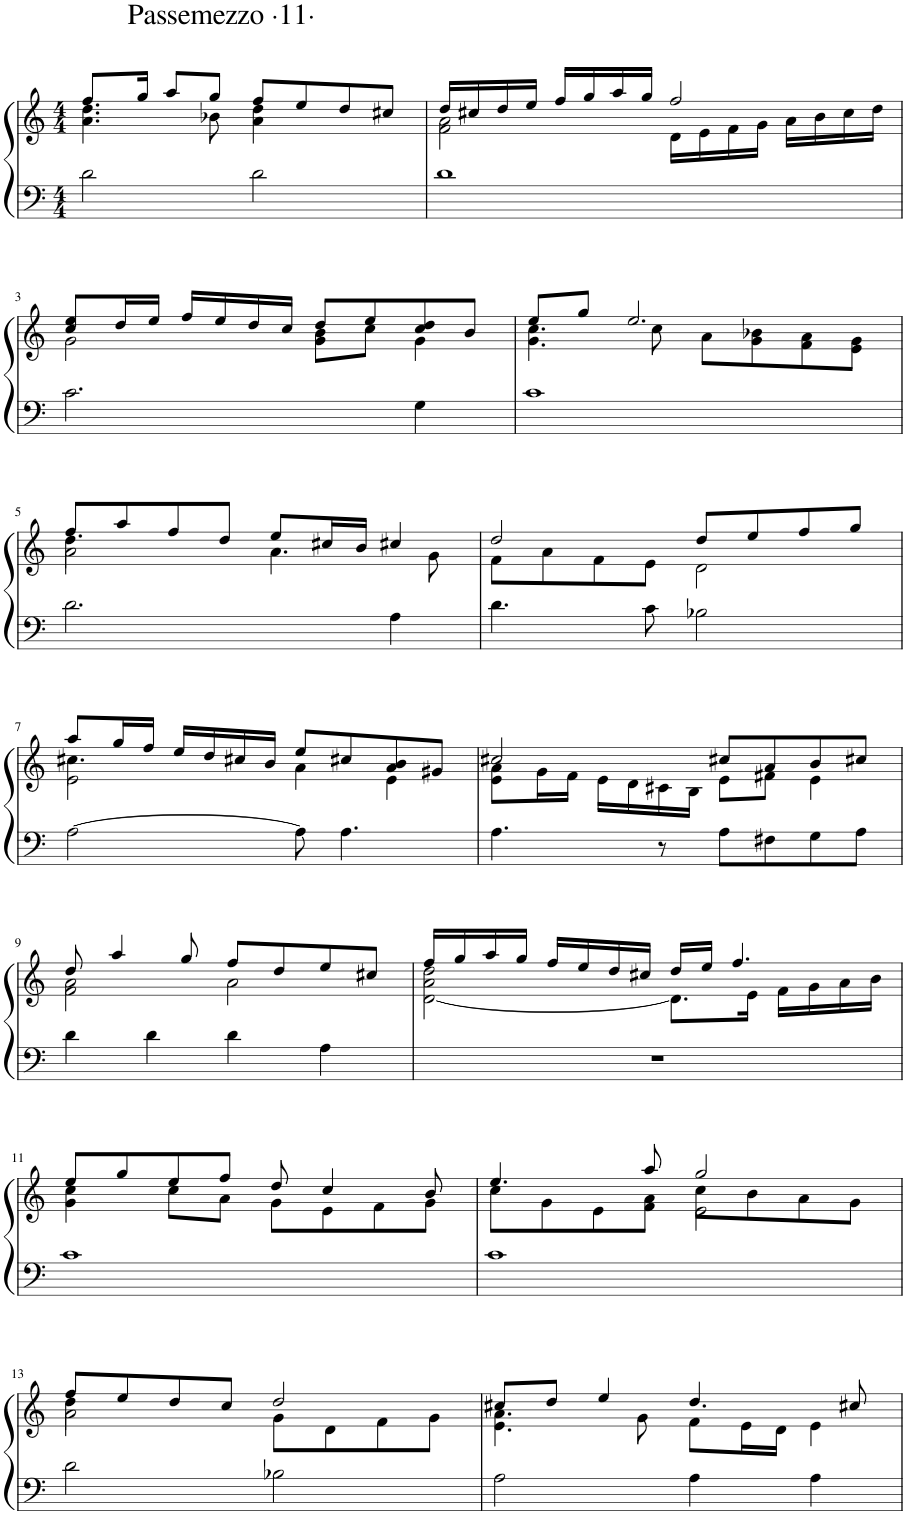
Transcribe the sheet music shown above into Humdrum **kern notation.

**kern	**kern
*part1	*part1
*staff2	*staff1
*I"Piano	*
*I'Pno.	*
*clefF4	*clefG2
*k[]	*k[]
*M4/4	*M4/4
=1	=1
*	*^
2d\	8.ff/L	4.a\ 4.dd\
.	16gg/Jk	.
.	8aa/L	.
.	8gg/J	8b-X\
2d\	8ff/L	4a\ 4dd\
.	8ee/	.
.	8dd/	4ryy
.	8cc#X/J	.
=2	=2	=2
1d	16dd/LL	2f\ 2a\
.	16cc#X/	.
.	16dd/	.
.	16ee/JJ	.
.	16ff/LL	.
.	16gg/	.
.	16aa/	.
.	16gg/JJ	.
.	2ff/	16d\LL
.	.	16e\
.	.	16f\
.	.	16g\JJ
.	.	16a\LL
.	.	16b\
.	.	16cc#\
.	.	16dd\JJ
!!LO:LB:g=z	!!
=3	=3	=3
2.c\	8cc/ 8ee/L	2g\
.	16dd/L	.
.	16ee/JJ	.
.	16ff/LL	.
.	16ee/	.
.	16dd/	.
.	16cc/JJ	.
.	8dd/L	8g\ 8b\L
.	8ee/	8cc\J
4G\	8cc/ 8dd/	4g\
.	8b/J	.
=4	=4	=4
1c	8ee/L	4.g\ 4.cc\
.	8gg/J	.
.	2.ee/	.
.	.	8cc\
.	.	8a\L
.	.	8g\ 8b-X\
.	.	8f\ 8a\
.	.	8e\ 8g\J
!!LO:LB:g=z
=5	=5	=5
*	*	*^
2.d\	8ff/L	2a\	4.dd\
.	8aa/	.	.
.	8ff/	.	.
.	8dd/J	.	2ryy
.	8ee/L	4.a\	.
.	16cc#X/L	.	.
.	16b/JJ	.	.
4A\	4cc#X/	.	.
.	.	8g\	8ryy
*	*	*v	*v
=6	=6	=6
4.d\	2dd/	8f\L
.	.	8a\
.	.	8f\
8c\	.	8e\J
2B-X\	8dd/L	2d\
.	8ee/	.
.	8ff/	.
.	8gg/J	.
!!LO:LB:g=z
=7	=7	=7
*	*	*^
[2A\	8aa/L	2e\	4.cc#X\
.	16gg/L	.	.
.	16ff/JJ	.	.
.	16ee/LL	.	.
.	16dd/	.	.
.	16cc#X/	.	2ryy
.	16b/JJ	.	.
8A\]	8ee/L	4a\	.
4.A\	8cc#X/	.	.
.	8a/ 8b/	4e\	.
.	8g#X/J	.	8ryy
*	*	*v	*v
=8	=8	=8
4.A\	2cc#X/	8e\ 8a\L
.	.	16g\L
.	.	16f\JJ
.	.	16e\LL
.	.	16d\
8r	.	16c#X\
.	.	16B\JJ
8A\L	8cc#X/L	8e\L
8F#X\	8a/	8f#X\J
8G\	8b/	4e\
8A\J	8cc#X/J	.
!!LO:LB:g=z	!!
=9	=9	=9
4d\	8dd/	2f\ 2a\
.	4aa/	.
4d\	.	.
.	8gg/	.
4d\	8ff/L	2a\
.	8dd/	.
4A\	8ee/	.
.	8cc#X/J	.
=10	=10	=10
1r	16ff/LL	[2d\ 2a\ 2dd\
.	16gg/	.
.	16aa/	.
.	16gg/JJ	.
.	16ff/LL	.
.	16ee/	.
.	16dd/	.
.	16cc#X/JJ	.
.	16dd/LL	8.d\L]
.	16ee/JJ	.
.	4.ff/	.
.	.	16e\Jk
.	.	16f\LL
.	.	16g\
.	.	16a\
.	.	16b\JJ
!!LO:LB:g=z	!!
=11	=11	=11
1c	8ee/L	4g\ 4cc\
.	8gg/	.
.	8ee/	8cc\L
.	8ff/J	8a\J
.	8dd/	8g\L
.	4cc/	8e\
.	.	8f\
.	8b/	8g\J
=12	=12	=12
*	*	*^
1c	4.ee/	8cc\L	2ryy
.	.	8g\	.
.	.	8e\	.
.	8aa/	8f\ 8a\J	.
.	2gg/	8cc\L	2e\
.	.	8b\	.
.	.	8a\	.
.	.	8g\J	.
!!LO:LB:g=z	!!	!!
=13	=13	=13	=13
2d\	8ff/L	4dd\	2a\
.	8ee/	.	.
.	8dd/	4ryy	.
.	8cc/J	.	.
2B-X\	2dd/	8g\L	2ryy
.	.	8d\	.
.	.	8f\	.
.	.	8g\J	.
*	*	*v	*v
=14	=14	=14
2A\	8cc#X/L	4.e\ 4.a\
.	8dd/J	.
.	4ee/	.
.	.	8g\
4A\	4.dd/	8f\L
.	.	16e\L
.	.	16d\JJ
4A\	.	4e\
.	8cc#X/	.
*	*v	*v
=	=
*-	*-
